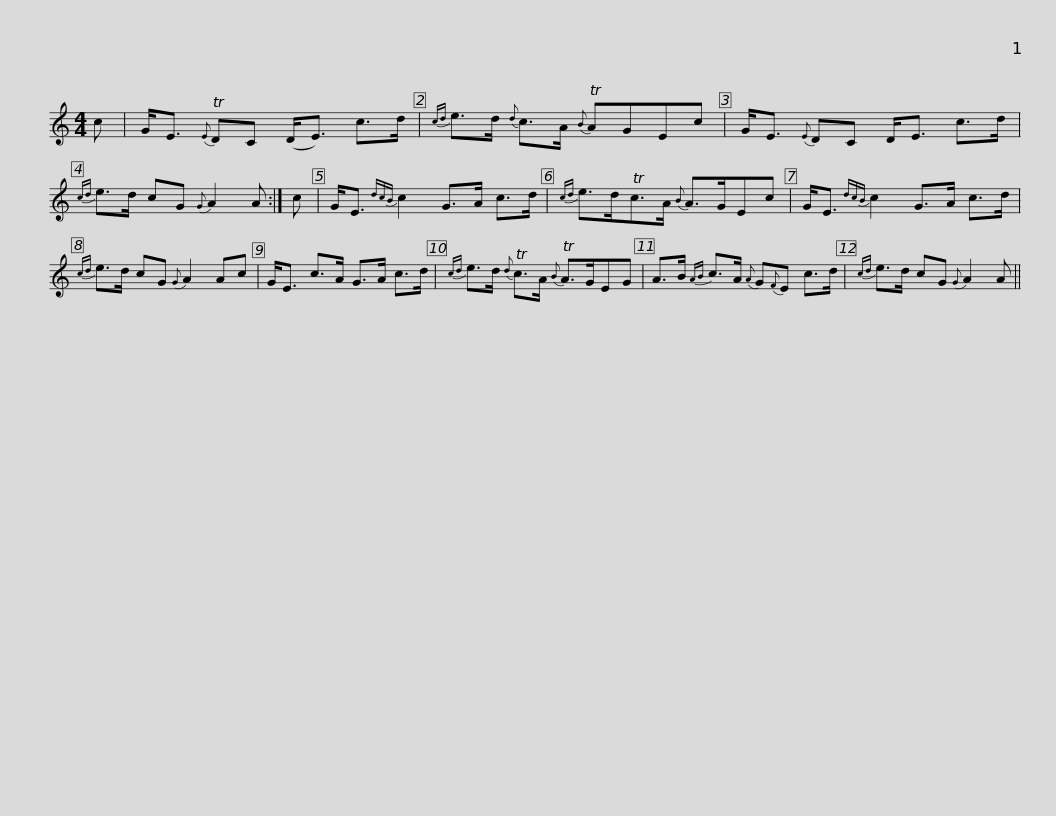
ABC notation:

X:1
L:1/8
M:4/4
I:linebreak $
K:C
V:1 treble
V:1
 c | G<E{E} TDC (D<E) c>d |{cd} e>d{d} c>A{B} TAGEc | G<E{E} DC D<E c>d |{cd} e>d cG{G} A2 A :|$ %5
 c | G<E{dcB} c2 G>A c>d |{cd} e>dTc>A{B} A>GEc | G<E{dcB} c2 G>A c>d |{cd} e>d cG{G} A2 Ac |$ %10
 G<E c>A G>A c>d |{cd} e>d{d} Tc>A{B} TA>GEG | A>B{AB} c>A{A} G{F}E c>d |{cd} e>d cG{G} A2 A || %14
